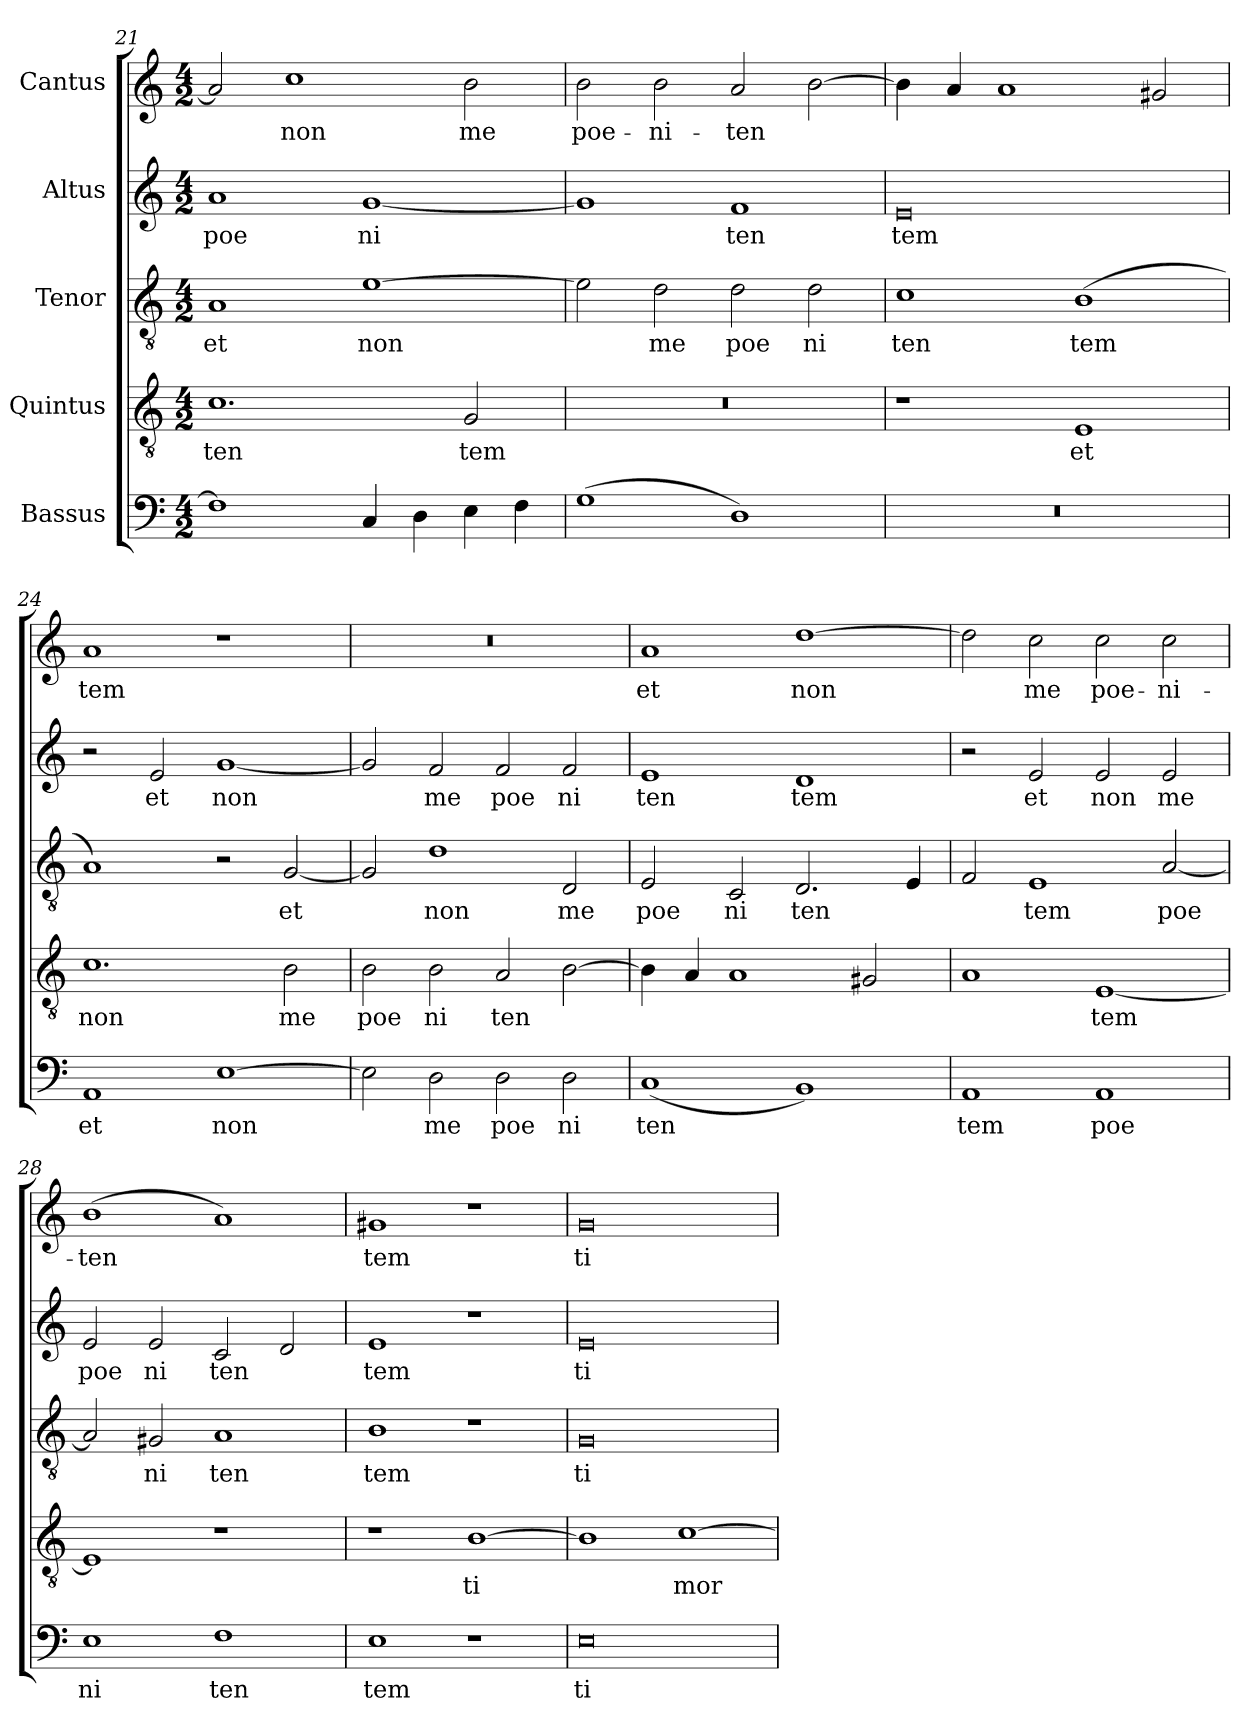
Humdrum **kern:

**kern	**text	**kern	**text	**kern	**text	**kern	**text	**kern	**text
*part5	*part5	*part4	*part4	*part3	*part3	*part2	*part2	*part1	*part1
*staff5	*staff5	*staff4	*staff4	*staff3	*staff3	*staff2	*staff2	*staff1	*staff1
*I"Bassus	*	*I"Quintus	*	*I"Tenor	*	*I"Altus	*	*I"Cantus	*
*clefF4	*	*clefGv2	*	*clefGv2	*	*clefG2	*	*clefG2	*
*M4/2	*	*M4/2	*	*M4/2	*	*M4/2	*	*M4/2	*
=21	=21	=21	=21	=21	=21	=21	=21	=21	=21
!	!	!	!LO:LY:b:cj	!	!LO:LY:b:cj	!	!LO:LY:b:cj	!	!
1F]	.	1.c	ten	1A	et	1a	poe	2a/]	.
!	!	!	!	!	!	!	!	!	!LO:LY:b:cj
.	.	.	.	.	.	.	.	1cc	non
!	!	!	!	!	!LO:LY:b:cj	!	!LO:LY:b:cj	!	!
4C/	.	.	.	[>1e	non	[<1g	ni	.	.
4D\	.	.	.	.	.	.	.	.	.
!	!	!	!LO:LY:b:cj	!	!	!	!	!	!LO:LY:b:cj
4E\	.	2G/	tem	.	.	.	.	2b\	me
4F\	.	.	.	.	.	.	.	.	.
=22	=22	=22	=22	=22	=22	=22	=22	=22	=22
!	!	!	!	!	!	!	!	!	!LO:LY:b:cj
(>1G	.	0r	.	2e\]	.	1g]	.	2b\	poe-
!	!	!	!	!	!LO:LY:b:cj	!	!	!	!LO:LY:b:cj
.	.	.	.	2d\	me	.	.	2b\	-ni-
!	!	!	!	!	!LO:LY:b:cj	!	!LO:LY:b:cj	!	!LO:LY:b
1D)	.	.	.	2d\	poe	1f	ten	2a/	-ten
!	!	!	!	!	!LO:LY:b:cj	!	!	!	!
.	.	.	.	2d\	ni	.	.	[>2b\	.
=23	=23	=23	=23	=23	=23	=23	=23	=23	=23
!	!	!	!	!	!LO:LY:b:cj	!	!LO:LY:b:cj	!	!
0r	.	1r	.	1c	ten	0e	tem	4b\]	.
.	.	.	.	.	.	.	.	4a/	.
.	.	.	.	.	.	.	.	1a	.
!	!	!	!LO:LY:b:cj	!	!LO:LY:b:cj	!	!	!	!
.	.	1E	et	(>1B	tem	.	.	.	.
.	.	.	.	.	.	.	.	2g#/	.
=24	=24	=24	=24	=24	=24	=24	=24	=24	=24
!	!LO:LY:b:cj	!	!LO:LY:b:cj	!	!	!	!	!	!LO:LY:b:cj
1AA	et	1.c	non	1A)	.	2r	.	1a	tem
!	!	!	!	!	!	!	!LO:LY:b:cj	!	!
.	.	.	.	.	.	2e/	et	.	.
!	!LO:LY:b:cj	!	!	!	!	!	!LO:LY:b:cj	!	!
[<1E	non	.	.	2r	.	[>1g	non	1r	.
!	!	!	!LO:LY:b:cj	!	!LO:LY:b:cj	!	!	!	!
.	.	2B\	me	[>2G/	et	.	.	.	.
!!LO:LB:g=z
=25	=25	=25	=25	=25	=25	=25	=25	=25	=25
!	!	!	!LO:LY:b:cj	!	!	!	!	!	!
2E\]	.	2B\	poe	2G/]	.	2g/]	.	0r	.
!	!LO:LY:b:cj	!	!LO:LY:b:cj	!	!LO:LY:b:cj	!	!LO:LY:b:cj	!	!
2D\	me	2B\	ni	1d	non	2f/	me	.	.
!	!LO:LY:b:cj	!	!LO:LY:b	!	!	!	!LO:LY:b:cj	!	!
2D\	poe	2A/	ten	.	.	2f/	poe	.	.
!	!LO:LY:b:cj	!	!	!	!LO:LY:b:cj	!	!LO:LY:b:cj	!	!
2D\	ni	[>2B\	.	2D/	me	2f/	ni	.	.
=26	=26	=26	=26	=26	=26	=26	=26	=26	=26
!	!LO:LY:b:cj	!	!	!	!LO:LY:b:cj	!	!LO:LY:b:cj	!	!LO:LY:b:cj
(<1C	ten	4B\]	.	2E/	poe	1e	ten	1a	et
.	.	4A/	.	.	.	.	.	.	.
!	!	!	!	!	!LO:LY:b:cj	!	!	!	!
.	.	1A	.	2C/	ni	.	.	.	.
!	!	!	!	!	!LO:LY:b	!	!LO:LY:b:cj	!	!LO:LY:b:cj
1BB)	.	.	.	2.D/	ten	1d	tem	[>1dd	non
.	.	2G#/	.	.	.	.	.	.	.
.	.	.	.	4E/	.	.	.	.	.
=27	=27	=27	=27	=27	=27	=27	=27	=27	=27
!	!LO:LY:b:cj	!	!	!	!	!	!	!	!
1AA	tem	1A	.	2F/	.	2r	.	2dd\]	.
!	!	!	!	!	!LO:LY:b:cj	!	!LO:LY:b:cj	!	!LO:LY:b:cj
.	.	.	.	1E	tem	2e/	et	2cc\	me
!	!LO:LY:b:cj	!	!LO:LY:b:cj	!	!	!	!LO:LY:b:cj	!	!LO:LY:b:cj
1AA	poe	[<1E	tem	.	.	2e/	non	2cc\	poe-
!	!	!	!	!	!LO:LY:b	!	!LO:LY:b:cj	!	!LO:LY:b:cj
.	.	.	.	[<2A/	poe	2e/	me	2cc\	-ni-
=28	=28	=28	=28	=28	=28	=28	=28	=28	=28
!	!LO:LY:b:cj	!	!	!	!	!	!LO:LY:b:cj	!	!LO:LY:b:cj
1E	ni	1E]	.	2A/]	.	2e/	poe	(>1b	-ten
!	!	!	!	!	!LO:LY:b:cj	!	!LO:LY:b:cj	!	!
.	.	.	.	2G#X/	ni	2e/	ni	.	.
!	!LO:LY:b:cj	!	!	!	!LO:LY:b:cj	!	!LO:LY:b	!	!
1F	ten	1r	.	1A	ten	2c/	ten	1a)	.
.	.	.	.	.	.	2d/	.	.	.
=29	=29	=29	=29	=29	=29	=29	=29	=29	=29
!	!LO:LY:b:cj	!	!	!	!LO:LY:b:cj	!	!LO:LY:b:cj	!	!LO:LY:b:cj
1E	tem	1r	.	1B	tem	1e	tem	1g#X	tem
!	!	!	!LO:LY:b:cj	!	!	!	!	!	!
1r	.	[>1B	ti	1r	.	1r	.	1r	.
=30	=30	=30	=30	=30	=30	=30	=30	=30	=30
!	!LO:LY:b:cj	!	!	!	!LO:LY:b:cj	!	!LO:LY:b:cj	!	!LO:LY:b:cj
0E	ti	1B]	.	0G	ti	0e	ti	0g	ti-
!	!	!	!LO:LY:b	!	!	!	!	!	!
.	.	[>1c	mor	.	.	.	.	.	.
=	=	=	=	=	=	=	=	=	=
*-	*-	*-	*-	*-	*-	*-	*-	*-	*-
